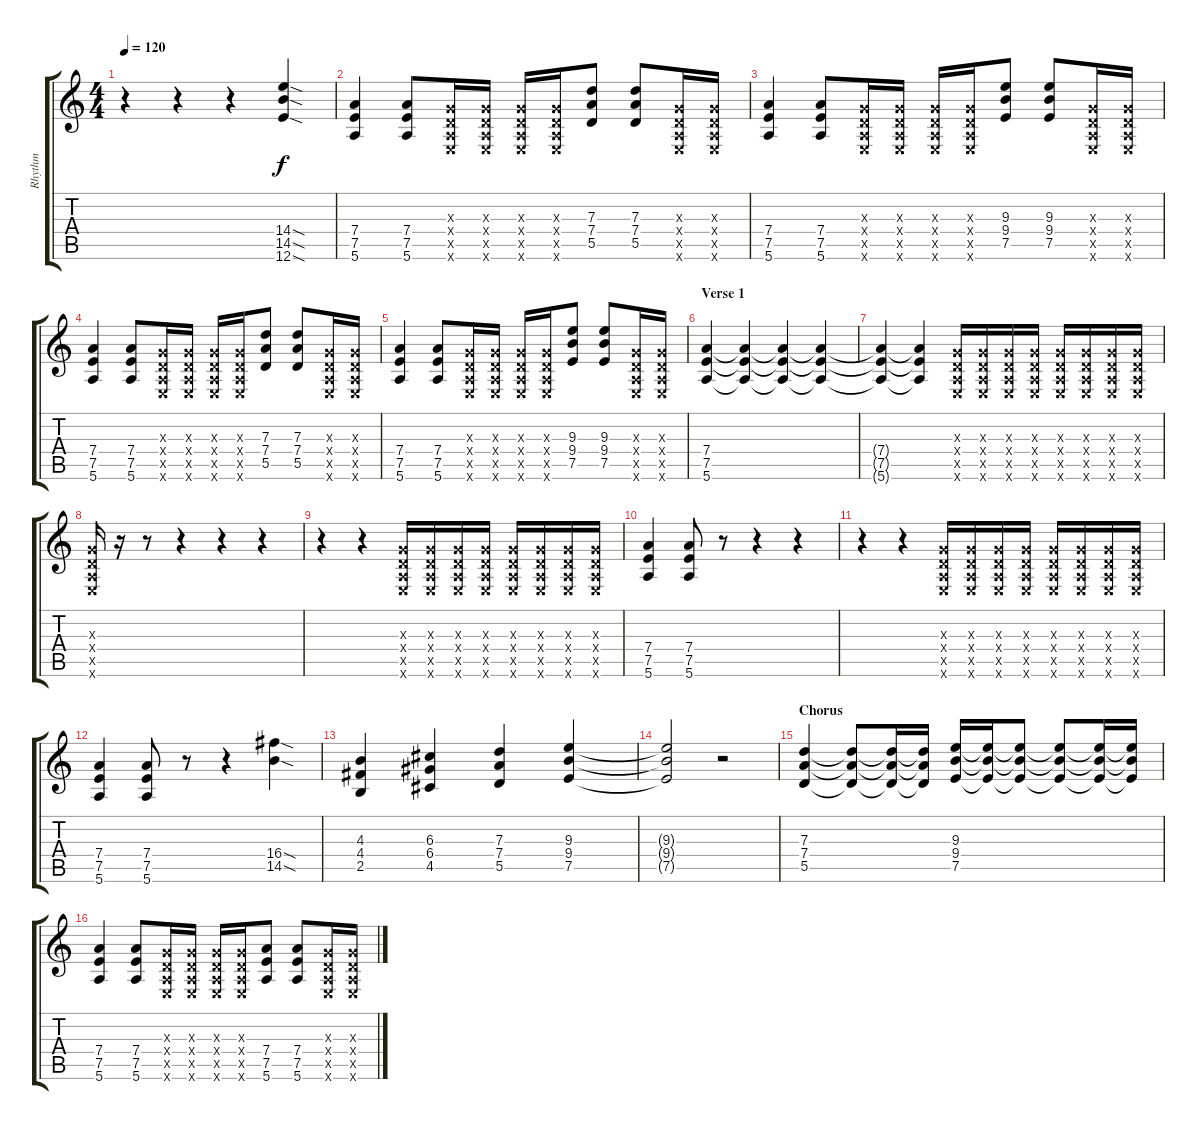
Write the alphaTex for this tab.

\track ("Rhythm" "Rhythm") {instrument distortionguitar}
\staff {score tabs}
\tuning (E4 B3 G3 D3 A2 E2) {hide}
\ts (4 4)
\tempo 120
\clef g2
\ks c
r.4{dy f instrument distortionguitar} r.4 r.4 (14.4{sod} 14.5{sod} 12.6{sod}).4 |
(7.4 7.5 5.6).4 (7.4 7.5 5.6).8 (0.3{x} 0.4{x} 0.5{x} 0.6{x}).16 (0.3{x} 0.4{x} 0.5{x} 0.6{x}).16 (0.3{x} 0.4{x} 0.5{x} 0.6{x}).16 (0.3{x} 0.4{x} 0.5{x} 0.6{x}).16 (7.3 7.4 5.5).8 (7.3 7.4 5.5).8 (0.3{x} 0.4{x} 0.5{x} 0.6{x}).16 (0.3{x} 0.4{x} 0.5{x} 0.6{x}).16 |
(7.4 7.5 5.6).4 (7.4 7.5 5.6).8 (0.3{x} 0.4{x} 0.5{x} 0.6{x}).16 (0.3{x} 0.4{x} 0.5{x} 0.6{x}).16 (0.3{x} 0.4{x} 0.5{x} 0.6{x}).16 (0.3{x} 0.4{x} 0.5{x} 0.6{x}).16 (9.3 9.4 7.5).8 (9.3 9.4 7.5).8 (0.3{x} 0.4{x} 0.5{x} 0.6{x}).16 (0.3{x} 0.4{x} 0.5{x} 0.6{x}).16 |
(7.4 7.5 5.6).4 (7.4 7.5 5.6).8 (0.3{x} 0.4{x} 0.5{x} 0.6{x}).16 (0.3{x} 0.4{x} 0.5{x} 0.6{x}).16 (0.3{x} 0.4{x} 0.5{x} 0.6{x}).16 (0.3{x} 0.4{x} 0.5{x} 0.6{x}).16 (7.3 7.4 5.5).8 (7.3 7.4 5.5).8 (0.3{x} 0.4{x} 0.5{x} 0.6{x}).16 (0.3{x} 0.4{x} 0.5{x} 0.6{x}).16 |
(7.4 7.5 5.6).4 (7.4 7.5 5.6).8 (0.3{x} 0.4{x} 0.5{x} 0.6{x}).16 (0.3{x} 0.4{x} 0.5{x} 0.6{x}).16 (0.3{x} 0.4{x} 0.5{x} 0.6{x}).16 (0.3{x} 0.4{x} 0.5{x} 0.6{x}).16 (9.3 9.4 7.5).8 (9.3 9.4 7.5).8 (0.3{x} 0.4{x} 0.5{x} 0.6{x}).16 (0.3{x} 0.4{x} 0.5{x} 0.6{x}).16 |
\section ("" "Verse 1")
(7.4 7.5 5.6).4 (7.4{t} 7.5{t} 5.6{t}).4 (7.4{t} 7.5{t} 5.6{t}).4 (7.4{t} 7.5{t} 5.6{t}).4 |
(7.4{t} 7.5{t} 5.6{t}).4 (7.4{t} 7.5{t} 5.6{t}).4 (0.3{x} 0.4{x} 0.5{x} 0.6{x}).16 (0.3{x} 0.4{x} 0.5{x} 0.6{x}).16 (0.3{x} 0.4{x} 0.5{x} 0.6{x}).16 (0.3{x} 0.4{x} 0.5{x} 0.6{x}).16 (0.3{x} 0.4{x} 0.5{x} 0.6{x}).16 (0.3{x} 0.4{x} 0.5{x} 0.6{x}).16 (0.3{x} 0.4{x} 0.5{x} 0.6{x}).16 (0.3{x} 0.4{x} 0.5{x} 0.6{x}).16 |
(0.3{x} 0.4{x} 0.5{x} 0.6{x}).16 r.16 r.8 r.4 r.4 r.4 |
r.4 r.4 (0.3{x} 0.4{x} 0.5{x} 0.6{x}).16 (0.3{x} 0.4{x} 0.5{x} 0.6{x}).16 (0.3{x} 0.4{x} 0.5{x} 0.6{x}).16 (0.3{x} 0.4{x} 0.5{x} 0.6{x}).16 (0.3{x} 0.4{x} 0.5{x} 0.6{x}).16 (0.3{x} 0.4{x} 0.5{x} 0.6{x}).16 (0.3{x} 0.4{x} 0.5{x} 0.6{x}).16 (0.3{x} 0.4{x} 0.5{x} 0.6{x}).16 |
(7.4 7.5 5.6).4 (7.4 7.5 5.6).8 r.8 r.4 r.4 |
r.4 r.4 (0.3{x} 0.4{x} 0.5{x} 0.6{x}).16 (0.3{x} 0.4{x} 0.5{x} 0.6{x}).16 (0.3{x} 0.4{x} 0.5{x} 0.6{x}).16 (0.3{x} 0.4{x} 0.5{x} 0.6{x}).16 (0.3{x} 0.4{x} 0.5{x} 0.6{x}).16 (0.3{x} 0.4{x} 0.5{x} 0.6{x}).16 (0.3{x} 0.4{x} 0.5{x} 0.6{x}).16 (0.3{x} 0.4{x} 0.5{x} 0.6{x}).16 |
(7.4 7.5 5.6).4 (7.4 7.5 5.6).8 r.8 r.4 (16.4{sod} 14.5{sod}).4 |
(4.3 4.4 2.5).4 (6.3 6.4 4.5).4 (7.3 7.4 5.5).4 (9.3 9.4 7.5).4 |
(9.3{t} 9.4{t} 7.5{t}).2 r.2 |
\section ("" "Chorus")
(7.3 7.4 5.5).4 (7.3{t} 7.4{t} 5.5{t}).8 (7.3{t} 7.4{t} 5.5{t}).16 (7.3{t} 7.4{t} 5.5{t}).16 (9.3 9.4 7.5).16 (9.3{t} 9.4{t} 7.5{t}).16 (9.3{t} 9.4{t} 7.5{t}).8 (9.3{t} 9.4{t} 7.5{t}).8 (9.3{t} 9.4{t} 7.5{t}).16 (9.3{t} 9.4{t} 7.5{t}).16 |
(7.4 7.5 5.6).4 (7.4 7.5 5.6).8 (0.3{x} 0.4{x} 0.5{x} 0.6{x}).16 (0.3{x} 0.4{x} 0.5{x} 0.6{x}).16 (0.3{x} 0.4{x} 0.5{x} 0.6{x}).16 (0.3{x} 0.4{x} 0.5{x} 0.6{x}).16 (7.4 7.5 5.6).8 (7.4 7.5 5.6).8 (0.3{x} 0.4{x} 0.5{x} 0.6{x}).16 (0.3{x} 0.4{x} 0.5{x} 0.6{x}).16
